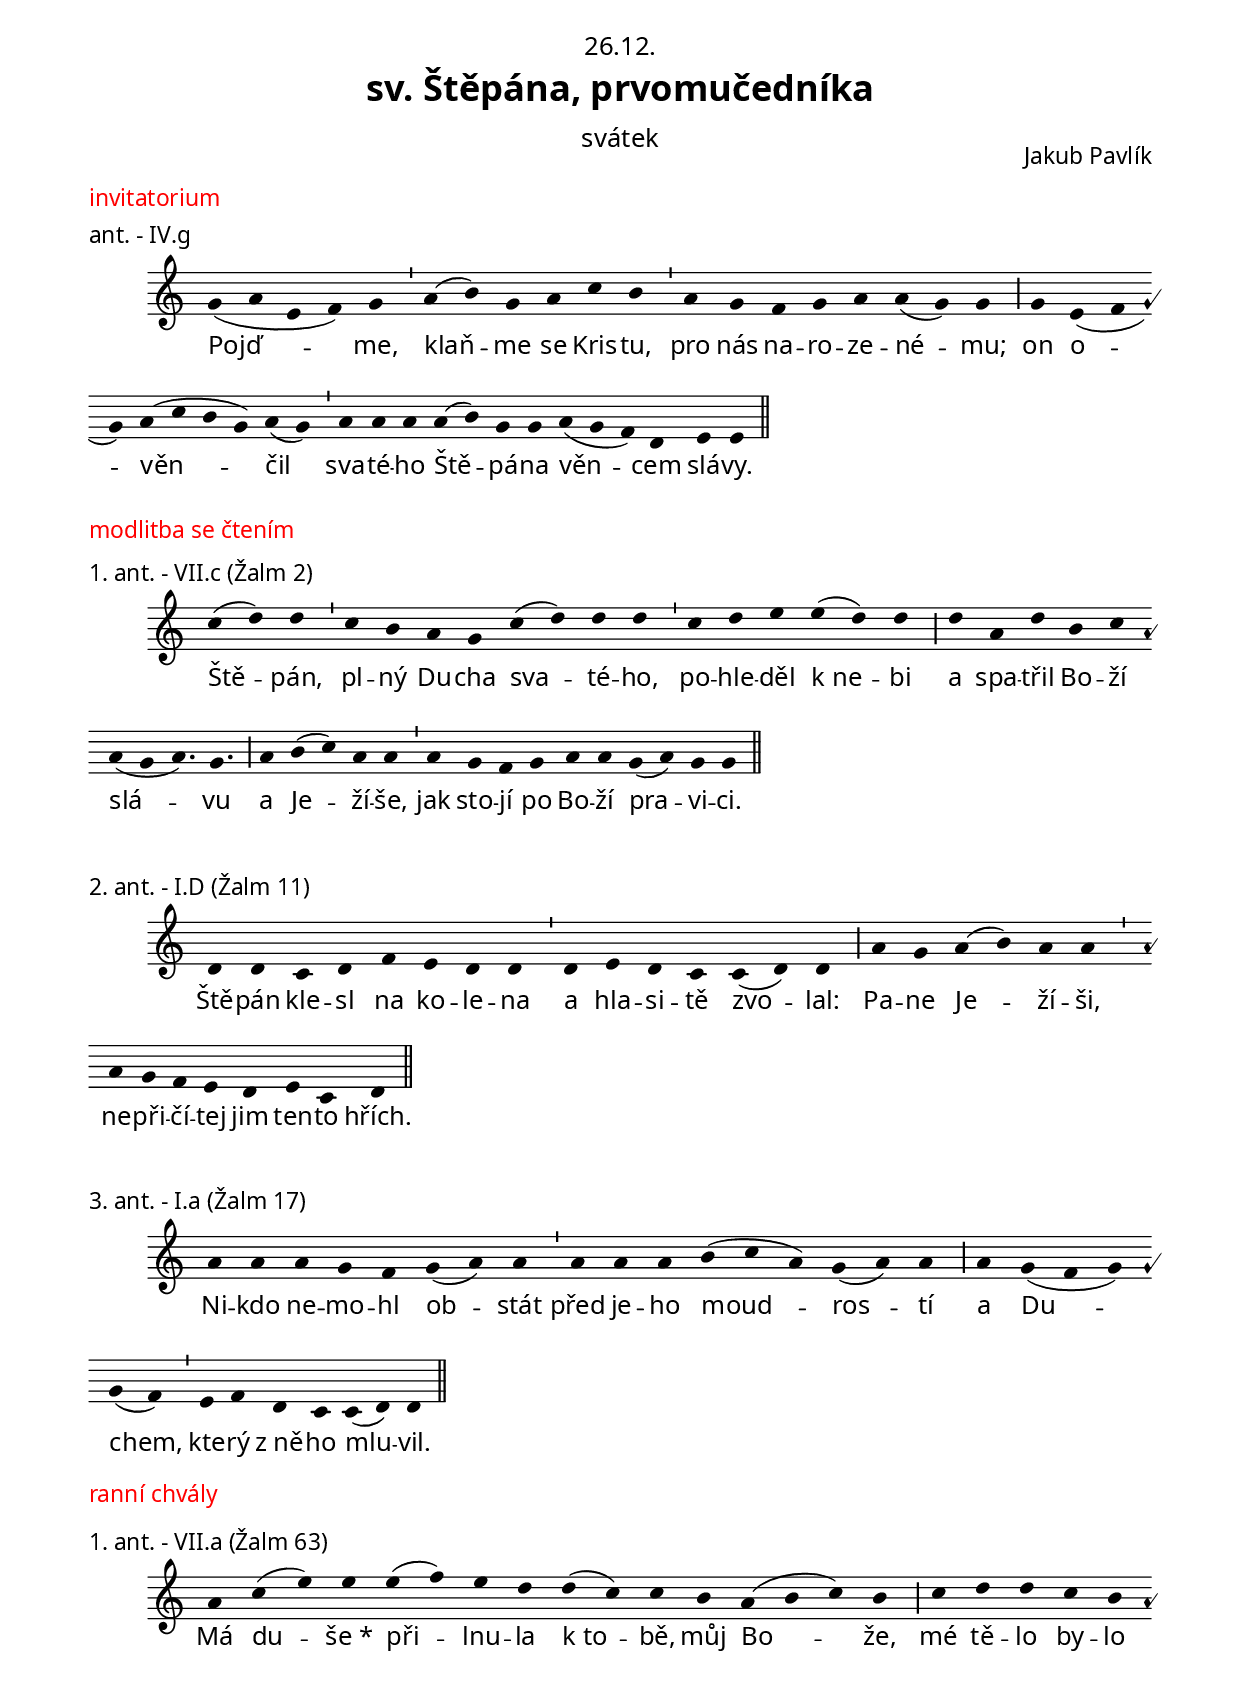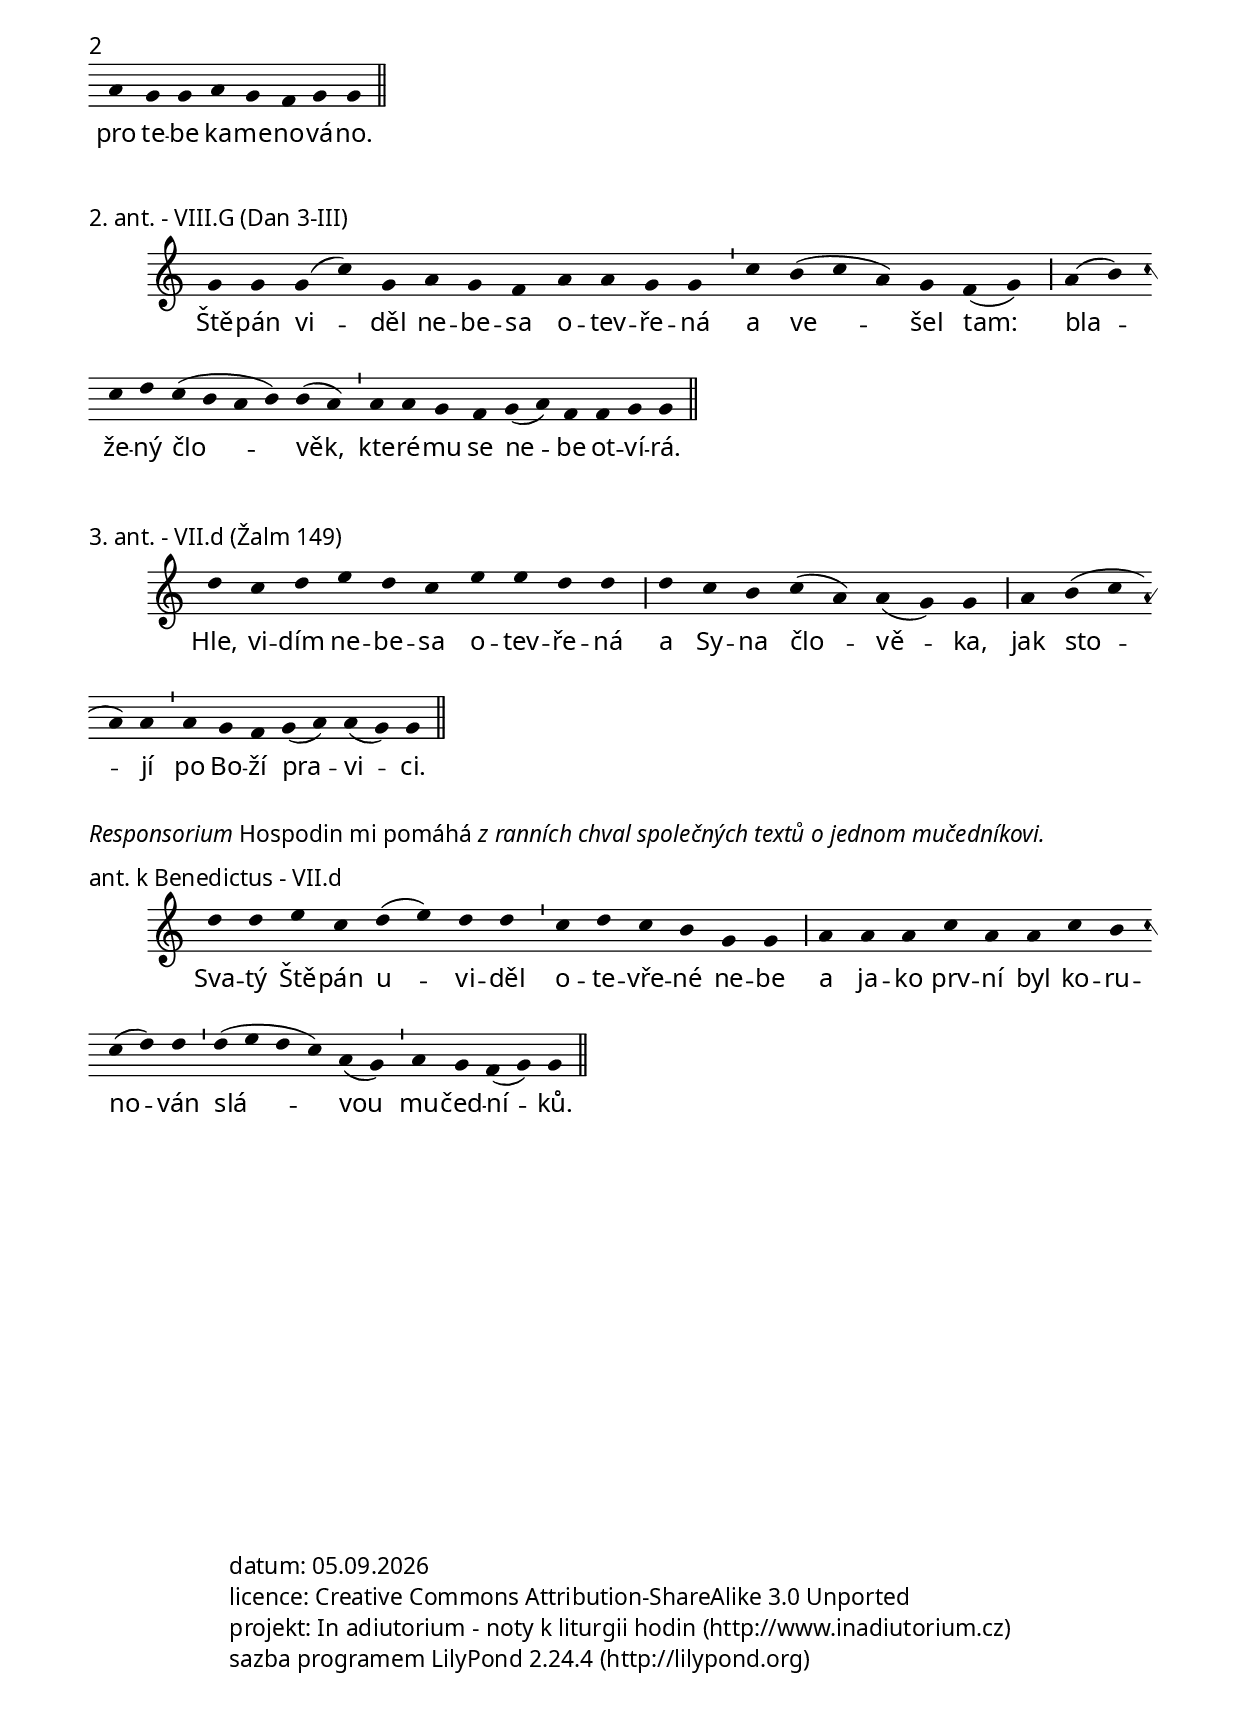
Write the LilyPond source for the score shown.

\version "2.16.0"

\include "../spolecne.ly"

\header {
  title = \markup\titleSvatek
            "sv. Štěpána, prvomučedníka"
            "svátek"
            26.12.
  composer = "Jakub Pavlík"
}

\markup {\nadpisHodinka {"invitatorium"}}

\score {
  \relative c'' {
    \choralniRezim
    g4( a e f) g \barMin
    a( b) g a c b \barMin
    a g f g a a( g) g \barMaior
    g e( f g) a( c b g) a( g) \barMin
    a a a a( b) g g a( g f) d e e \barFinalis
  }
  \addlyrics {
    Pojď -- me,
    klaň -- me se Kris -- tu,
    pro nás na -- ro -- ze -- né -- mu;
    on o -- věn -- čil sva -- té -- ho Ště -- pá -- na
    věn -- cem slá -- vy.
  }
  \header {
    quid = "ant."
    modus = "IV"
    differentia = "g"
    psalmus = ""
    fial = "sanktoral/0928vaclav.ly#invit?zacatek&konec"
    id = "invit"
    piece = \markup {\sestavTitulekBezZalmu}
  }
}

\markup {\nadpisHodinka {"modlitba se čtením"}}

\score {
  \relative c'' {
    \choralniRezim
    c4( d) d \barMin
    c b a g c( d) d d \barMin
    c d e e( d) d \barMaior
    d a d b c a( g a4.) g \barMaior
    a4 b( c) a a \barMin
    a g f g a a g( a) g g \barFinalis
  }
  \addlyrics {
    Ště -- pán,
    pl -- ný Du -- cha sva -- té -- ho,
    po -- hle -- děl k_ne -- bi
    a spa -- třil Bo -- ží slá -- vu
    a Je -- ží -- še,
    jak sto -- jí po Bo -- ží pra -- vi -- ci.
  }
  \header {
    quid = "1. ant."
    modus = "VII"
    differentia = "c"
    psalmus = "Žalm 2"
    id = "mc-a1"
    piece = \markup {\sestavTitulek}
  }
}

\score {
  \relative c' {
    \choralniRezim
    d4 d c d f e d d \barMin
    d e d c c( d) d \barMaior
    a' g a( b) a a \barMin
    a g f e d e c d \barFinalis
  }
  \addlyrics {
    Ště -- pán kle -- sl na ko -- le -- na
    a hla -- si -- tě zvo -- lal:
    Pa -- ne Je -- ží -- ši,
    ne -- při -- čí -- tej jim ten -- to hřích.
  }
  \header {
    quid = "2. ant."
    modus = "I"
    differentia = "D"
    psalmus = "Žalm 11"
    id = "mc-a2"
    piece = \markup {\sestavTitulek}
  }
}

\score {
  \relative c'' {
    \choralniRezim
    a4 a a g f g( a) a \barMin
    a a a b( c a) g( a) a \barMaior
    a g( f g) g( f) \barMin
    e f d c c( d) d \barFinalis
  }
  \addlyrics {
    Ni -- kdo ne -- mo -- hl ob -- stát
    před je -- ho moud -- ros -- tí
    a Du -- chem,
    kte -- rý z_ně -- ho mlu -- vil.
  }
  \header {
    quid = "3. ant."
    modus = "I"
    differentia = "a"
    psalmus = "Žalm 17"
    id = "mc-a3"
    piece = \markup {\sestavTitulek}
  }
}

\markup {\nadpisHodinka {"ranní chvály"}}

\score {
  \relative c'' {
    \choralniRezim
    a4 c( e) e e( f) e d d( c) c b a( b c) b \barMaior
    c d d c b a g g a g f g g \barFinalis
  }
  \addlyrics {
    Má du -- še_* při -- lnu -- la k_to -- bě, můj Bo -- že,
    mé tě -- lo by -- lo pro te -- be ka -- me -- no -- vá -- no.
  }
  \header {
    quid = "1. ant."
    modus = "VII"
    differentia = "a"
    psalmus = "Žalm 63"
    id = "rch-a1"
    fons = "Vavrinec; jen prvni pulka"
    fial = "fial://sanktoral/0810vavrinec.ly#rch-a1?zacatek=16"
    piece = \markup {\sestavTitulek}
  }
}

\score {
  \relative c'' {
    \choralniRezim
    g4 g g( c) g a g f a a g g \barMin
    c b( c a) g f( g) \barMaior
    a( b) c d c( b a b) b( a) \barMin
    a a g f g( a) f f g g \barFinalis
  }
  \addlyrics {
    Ště -- pán vi -- děl ne -- be -- sa o -- tev -- ře -- ná
    a ve -- šel tam:
    bla -- že -- ný člo -- věk,
    kte -- ré -- mu se ne -- be ot -- ví -- rá.
  }
  \header {
    quid = "2. ant."
    modus = "VIII"
    differentia = "G"
    psalmus = "Dan 3-III"
    id = "rch-a2"
    piece = \markup {\sestavTitulek}
  }
}

\score {
  \relative c'' {
    \choralniRezim
    d4 c d e d c e e d d \barMaior
    d c b c( a) a( g) g \barMaior
    a b( c a) a \barMin a g f g( a) a( g) g \barFinalis
  }
  \addlyrics {
    Hle, vi -- dím ne -- be -- sa o -- tev -- ře -- ná
    a Sy -- na člo -- vě -- ka,
    jak sto -- jí po Bo -- ží pra -- vi -- ci.
  }
  \header {
    quid = "3. ant."
    modus = "VII"
    differentia = "d"
    psalmus = "Žalm 149"
    id = "rch-a3"
    piece = \markup {\sestavTitulek}
  }
}

\markup\italic{
  Responsorium \upright{Hospodin mi pomáhá}
  z ranních chval společných textů o jednom mučedníkovi.
}

\score {
  \relative c'' {
    \choralniRezim
    d4 d e c d( e) d d \barMin c d c b g g \barMaior
    a a a c a a c b c( d) d \barMin d( e d c) a( g) \barMin a g f( g) g \barFinalis
  }
  \addlyrics {
    Sva -- tý Ště -- pán u -- vi -- děl o -- te -- vře -- né ne -- be
    a ja -- ko prv -- ní byl ko -- ru -- no -- ván slá -- vou mu -- čed -- ní -- ků.
  }
  \header {
    quid = "ant. k Benedictus"
    modus = "VII"
    differentia = "d"
    psalmus = ""
    id = "rch-aben"
    piece = \markup {\sestavTitulekBezZalmu}
  }
}